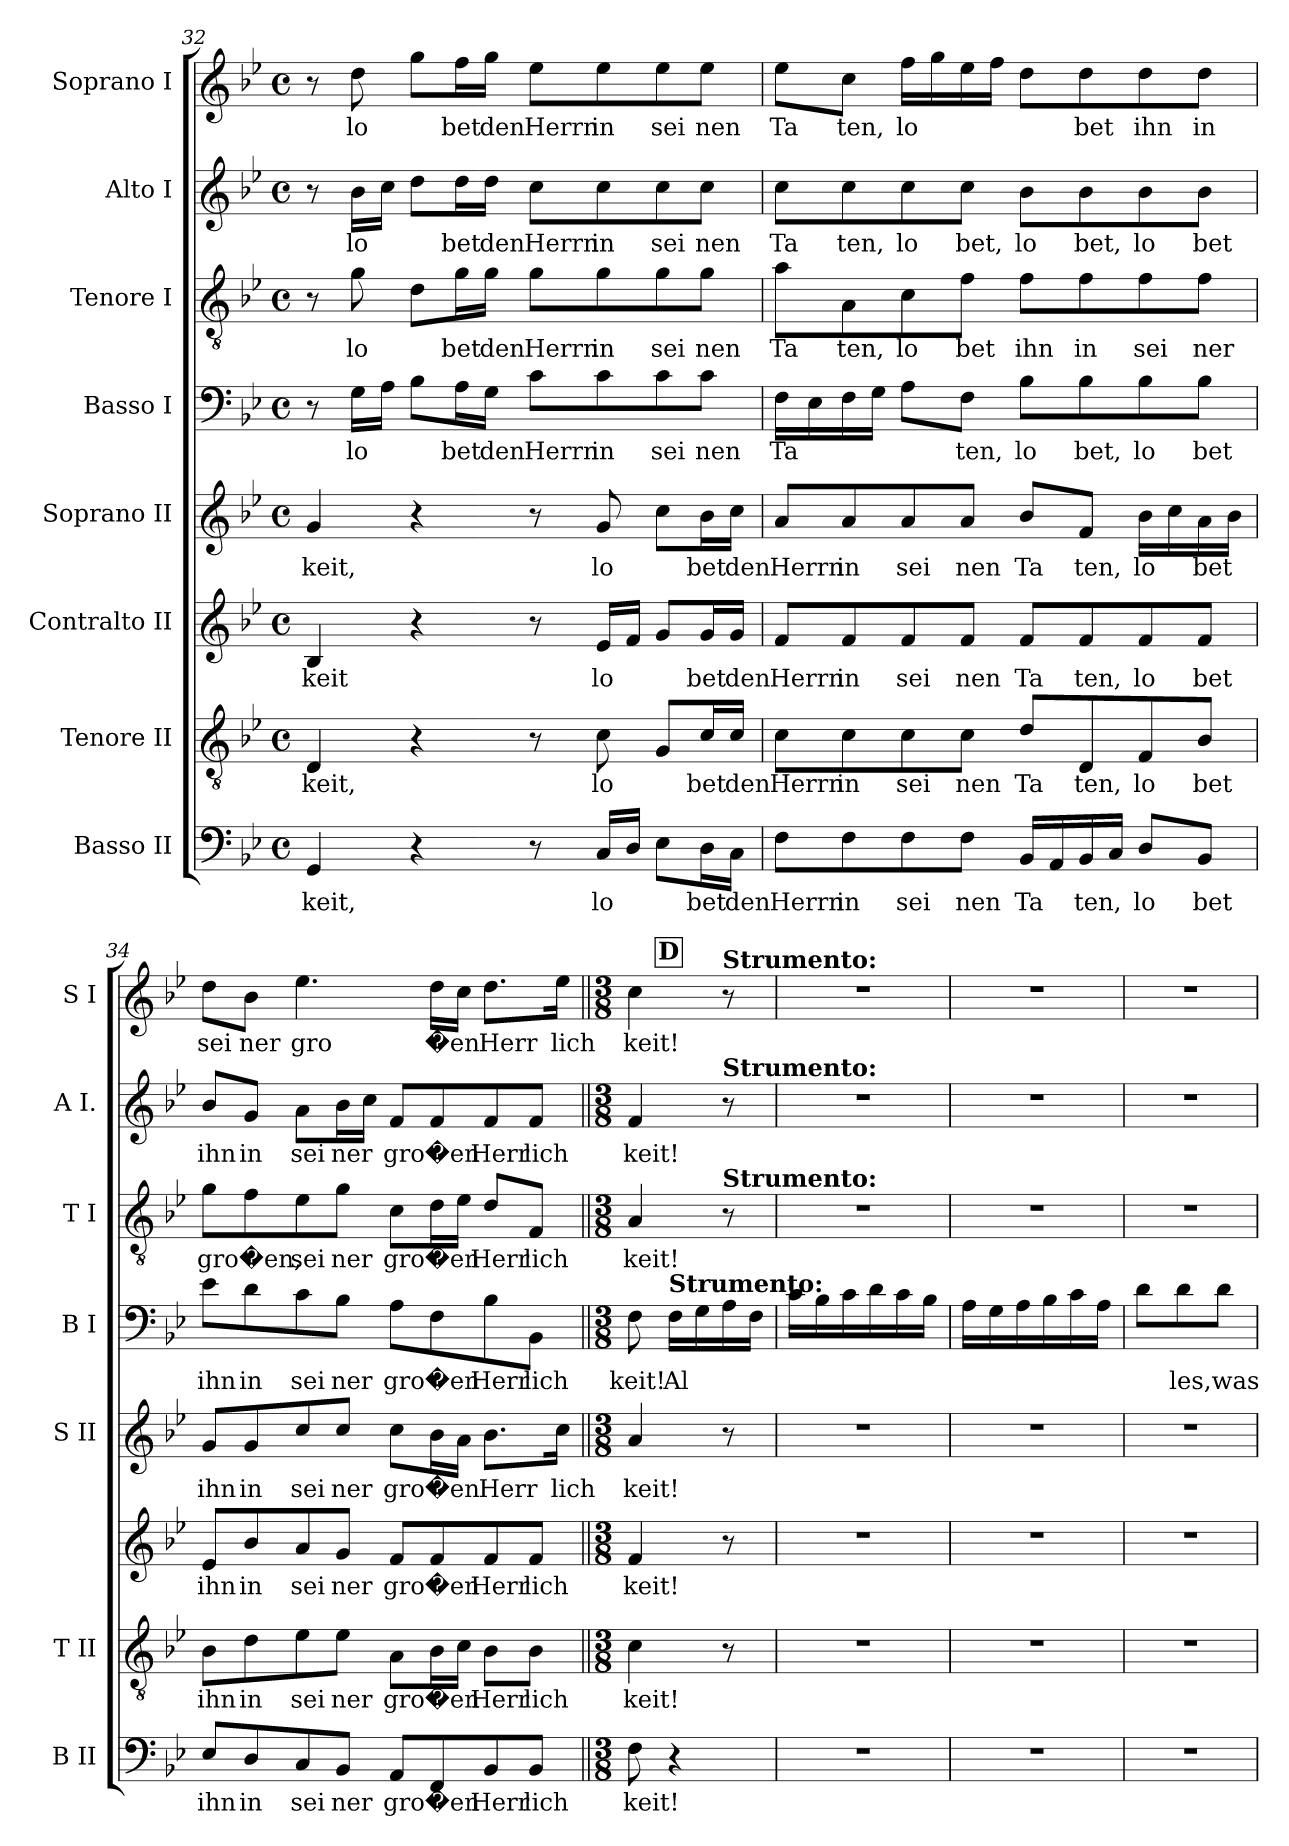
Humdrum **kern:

**kern	**text	**kern	**text	**kern	**text	**kern	**text	**kern	**text	**kern	**text	**kern	**text	**kern	**text
*part8	*part8	*part7	*part7	*part6	*part6	*part5	*part5	*part4	*part4	*part3	*part3	*part2	*part2	*part1	*part1
*staff8	*staff8	*staff7	*staff7	*staff6	*staff6	*staff5	*staff5	*staff4	*staff4	*staff3	*staff3	*staff2	*staff2	*staff1	*staff1
*I"Basso II	*	*I"Tenore II	*	*I"Contralto II	*	*I"Soprano II	*	*I"Basso I	*	*I"Tenore I	*	*I"Alto I	*	*I"Soprano I	*
*I'B II	*	*I'T II	*	*	*	*I'S II	*	*I'B I	*	*I'T I	*	*I'A I.	*	*I'S I	*
*clefF4	*	*clefGv2	*	*clefG2	*	*clefG2	*	*clefF4	*	*clefGv2	*	*clefG2	*	*clefG2	*
*k[b-e-]	*	*k[b-e-]	*	*k[b-e-]	*	*k[b-e-]	*	*k[b-e-]	*	*k[b-e-]	*	*k[b-e-]	*	*k[b-e-]	*
*M4/4	*	*M4/4	*	*M4/4	*	*M4/4	*	*M4/4	*	*M4/4	*	*M4/4	*	*M4/4	*
*met(c)	*	*met(c)	*	*met(c)	*	*met(c)	*	*met(c)	*	*met(c)	*	*met(c)	*	*met(c)	*
=32	=32	=32	=32	=32	=32	=32	=32	=32	=32	=32	=32	=32	=32	=32	=32
!	!LO:LY:b	!	!LO:LY:b	!	!LO:LY:b	!	!LO:LY:b	!	!	!	!	!	!	!	!
4GG/	keit,	4D/	keit,	4B-/	keit	4g/	keit,	8r	.	8r	.	8r	.	8r	.
!	!	!	!	!	!	!	!	!	!LO:LY:b	!	!LO:LY:b	!	!LO:LY:b	!	!LO:LY:b
.	.	.	.	.	.	.	.	16G\LL	lo	8g\	lo	16b-\LL	lo	8dd\	lo
.	.	.	.	.	.	.	.	16A\JJ	.	.	.	16cc\JJ	.	.	.
4r	.	4r	.	4r	.	4r	.	8B-\L	.	8d\L	.	8dd\L	.	8gg\L	.
!	!	!	!	!	!	!	!	!	!LO:LY:b	!	!LO:LY:b	!	!LO:LY:b	!	!LO:LY:b
.	.	.	.	.	.	.	.	16A\L	bet	16g\L	bet	16dd\L	bet	16ff\L	bet
!	!	!	!	!	!	!	!	!	!LO:LY:b	!	!LO:LY:b	!	!LO:LY:b	!	!LO:LY:b
.	.	.	.	.	.	.	.	16G\JJ	den	16g\JJ	den	16dd\JJ	den	16gg\JJ	den
!	!	!	!	!	!	!	!	!	!LO:LY:b	!	!LO:LY:b	!	!LO:LY:b	!	!LO:LY:b
8r	.	8r	.	8r	.	8r	.	8c\L	Herrn	8g\L	Herrn	8cc\L	Herrn	8ee-\L	Herrn
!	!LO:LY:b	!	!LO:LY:b	!	!LO:LY:b	!	!LO:LY:b	!	!LO:LY:b	!	!LO:LY:b	!	!LO:LY:b	!	!LO:LY:b
16C/LL	lo	8c\	lo	16e-/LL	lo	8g/	lo	8c\	in	8g\	in	8cc\	in	8ee-\	in
16D/JJ	.	.	.	16f/JJ	.	.	.	.	.	.	.	.	.	.	.
!	!	!	!	!	!	!	!	!	!LO:LY:b	!	!LO:LY:b	!	!LO:LY:b	!	!LO:LY:b
8E-\L	.	8G/L	.	8g/L	.	8cc\L	.	8c\	sei	8g\	sei	8cc\	sei	8ee-\	sei
!	!LO:LY:b	!	!LO:LY:b	!	!LO:LY:b	!	!LO:LY:b	!	!LO:LY:b	!	!LO:LY:b	!	!LO:LY:b	!	!LO:LY:b
16D\L	bet	16c/L	bet	16g/L	bet	16b-\L	bet	8c\J	nen	8g\J	nen	8cc\J	nen	8ee-\J	nen
!	!LO:LY:b	!	!LO:LY:b	!	!LO:LY:b	!	!LO:LY:b	!	!	!	!	!	!	!	!
16C\JJ	den	16c/JJ	den	16g/JJ	den	16cc\JJ	den	.	.	.	.	.	.	.	.
!!LO:PB:g=z
=33	=33	=33	=33	=33	=33	=33	=33	=33	=33	=33	=33	=33	=33	=33	=33
!	!LO:LY:b	!	!LO:LY:b	!	!LO:LY:b	!	!LO:LY:b	!	!LO:LY:b	!	!LO:LY:b	!	!LO:LY:b	!	!LO:LY:b
8F\L	Herrn	8c\L	Herrn	8f/L	Herrn	8a/L	Herrn	16F\LL	Ta	8a\L	Ta	8cc\L	Ta	8ee-\L	Ta
.	.	.	.	.	.	.	.	16E-\	.	.	.	.	.	.	.
!	!LO:LY:b	!	!LO:LY:b	!	!LO:LY:b	!	!LO:LY:b	!	!	!	!LO:LY:b	!	!LO:LY:b	!	!LO:LY:b
8F\	in	8c\	in	8f/	in	8a/	in	16F\	.	8A\	ten,	8cc\	ten,	8cc\J	ten,
.	.	.	.	.	.	.	.	16G\JJ	.	.	.	.	.	.	.
!	!LO:LY:b	!	!LO:LY:b	!	!LO:LY:b	!	!LO:LY:b	!	!	!	!LO:LY:b	!	!LO:LY:b	!	!LO:LY:b
8F\	sei	8c\	sei	8f/	sei	8a/	sei	8A\L	.	8c\	lo	8cc\	lo	16ff\LL	lo
.	.	.	.	.	.	.	.	.	.	.	.	.	.	16gg\	.
!	!LO:LY:b	!	!LO:LY:b	!	!LO:LY:b	!	!LO:LY:b	!	!LO:LY:b	!	!LO:LY:b	!	!LO:LY:b	!	!
8F\J	nen	8c\J	nen	8f/J	nen	8a/J	nen	8F\J	ten,	8f\J	bet	8cc\J	bet,	16ee-\	.
.	.	.	.	.	.	.	.	.	.	.	.	.	.	16ff\JJ	.
!	!LO:LY:b	!	!LO:LY:b	!	!LO:LY:b	!	!LO:LY:b	!	!LO:LY:b	!	!LO:LY:b	!	!LO:LY:b	!	!
16BB-/LL	Ta	8d/L	Ta	8f/L	Ta	8b-/L	Ta	8B-\L	lo	8f\L	ihn	8b-\L	lo	8dd\L	.
16AA/	.	.	.	.	.	.	.	.	.	.	.	.	.	.	.
!	!LO:LY:b	!	!LO:LY:b	!	!LO:LY:b	!	!LO:LY:b	!	!LO:LY:b	!	!LO:LY:b	!	!LO:LY:b	!	!LO:LY:b
16BB-/	ten,	8D/	ten,	8f/	ten,	8f/J	ten,	8B-\	bet,	8f\	in	8b-\	bet,	8dd\	bet
16C/JJ	.	.	.	.	.	.	.	.	.	.	.	.	.	.	.
!	!LO:LY:b	!	!LO:LY:b	!	!LO:LY:b	!	!LO:LY:b	!	!LO:LY:b	!	!LO:LY:b	!	!LO:LY:b	!	!LO:LY:b
8D/L	lo	8F/	lo	8f/	lo	16b-\LL	lo	8B-\	lo	8f\	sei	8b-\	lo	8dd\	ihn
.	.	.	.	.	.	16cc\	.	.	.	.	.	.	.	.	.
!	!LO:LY:b	!	!LO:LY:b	!	!LO:LY:b	!	!LO:LY:b	!	!LO:LY:b	!	!LO:LY:b	!	!LO:LY:b	!	!LO:LY:b
8BB-/J	bet	8B-/J	bet	8f/J	bet	16a\	bet	8B-\J	bet	8f\J	ner	8b-\J	bet	8dd\J	in
.	.	.	.	.	.	16b-\JJ	.	.	.	.	.	.	.	.	.
=34	=34	=34	=34	=34	=34	=34	=34	=34	=34	=34	=34	=34	=34	=34	=34
!	!LO:LY:b	!	!LO:LY:b	!	!LO:LY:b	!	!LO:LY:b	!	!LO:LY:b	!	!LO:LY:b	!	!LO:LY:b	!	!LO:LY:b
8E-/L	ihn	8B-\L	ihn	8e-/L	ihn	8g/L	ihn	8e-\L	ihn	8g\L	gro	8b-/L	ihn	8dd\L	sei
!	!LO:LY:b	!	!LO:LY:b	!	!LO:LY:b	!	!LO:LY:b	!	!LO:LY:b	!	!LO:LY:b	!	!LO:LY:b	!	!LO:LY:b
8D/	in	8d\	in	8b-/	in	8g/	in	8d\	in	8f\	�en,	8g/J	in	8b-\J	ner
!	!LO:LY:b	!	!LO:LY:b	!	!LO:LY:b	!	!LO:LY:b	!	!LO:LY:b	!	!LO:LY:b	!	!LO:LY:b	!	!LO:LY:b
8C/	sei	8e-\	sei	8a/	sei	8cc/	sei	8c\	sei	8e-\	sei	8a\L	sei	4.ee-\	gro
!	!LO:LY:b	!	!LO:LY:b	!	!LO:LY:b	!	!LO:LY:b	!	!LO:LY:b	!	!LO:LY:b	!	!LO:LY:b	!	!
8BB-/J	ner	8e-\J	ner	8g/J	ner	8cc/J	ner	8B-\J	ner	8g\J	ner	16b-\L	ner	.	.
.	.	.	.	.	.	.	.	.	.	.	.	16cc\JJ	.	.	.
!	!LO:LY:b	!	!LO:LY:b	!	!LO:LY:b	!	!LO:LY:b	!	!LO:LY:b	!	!LO:LY:b	!	!LO:LY:b	!	!
8AA/L	gro	8A\L	gro	8f/L	gro	8cc\L	gro	8A\L	gro	8c\L	gro	8f/L	gro	.	.
!	!LO:LY:b	!	!LO:LY:b	!	!LO:LY:b	!	!LO:LY:b	!	!LO:LY:b	!	!LO:LY:b	!	!LO:LY:b	!	!LO:LY:b
8FF/	�en	16B-\L	�en	8f/	�en	16b-\L	�en	8F\	�en	16d\L	�en	8f/	�en	16dd\LL	�en
.	.	16c\JJ	.	.	.	16a\JJ	.	.	.	16e-\JJ	.	.	.	16cc\JJ	.
!	!LO:LY:b	!	!LO:LY:b	!	!LO:LY:b	!	!LO:LY:b	!	!LO:LY:b	!	!LO:LY:b	!	!LO:LY:b	!	!LO:LY:b
8BB-/	Herr	8B-\L	Herr	8f/	Herr	8.b-\L	Herr	8B-\	Herr	8d/L	Herr	8f/	Herr	8.dd\L	Herr
!	!LO:LY:b	!	!LO:LY:b	!	!LO:LY:b	!	!	!	!LO:LY:b	!	!LO:LY:b	!	!LO:LY:b	!	!
8BB-/J	lich	8B-\J	lich	8f/J	lich	.	.	8BB-\J	lich	8F/J	lich	8f/J	lich	.	.
!	!	!	!	!	!	!	!LO:LY:b	!	!	!	!	!	!	!	!LO:LY:b
.	.	.	.	.	.	16cc\Jk	lich	.	.	.	.	.	.	16ee-\Jk	lich
!!LO:REH:place=s1:a:B:fs=14:t=D:qo=0.5
=35||	=35||	=35||	=35||	=35||	=35||	=35||	=35||	=35||	=35||	=35||	=35||	=35||	=35||	=35||	=35||
*M3/8	*	*M3/8	*	*M3/8	*	*M3/8	*	*M3/8	*	*M3/8	*	*M3/8	*	*M3/8	*
!	!LO:LY:b	!	!LO:LY:b	!	!LO:LY:b	!	!LO:LY:b	!	!LO:LY:b	!	!LO:LY:b	!	!LO:LY:b	!	!LO:LY:b
8F\	keit!	4c\	keit!	4f/	keit!	4a/	keit!	8F\	keit!	4A/	keit!	4f/	keit!	4cc\	keit!
!	!	!	!	!	!	!	!	!LO:TX:a:B:t=Strumento&colon;	!	!	!	!	!	!	!
!	!	!	!	!	!	!	!	!	!LO:LY:b	!	!	!	!	!	!
4r	.	.	.	.	.	.	.	16F\LL	Al	.	.	.	.	.	.
.	.	.	.	.	.	.	.	16G\	.	.	.	.	.	.	.
!	!	!	!	!	!	!	!	!	!	!	!	!	!	!LO:TX:a:B:t=Strumento&colon;	!
!	!	!	!	!	!	!	!	!	!	!	!	!LO:TX:a:B:t=Strumento&colon;	!	!	!
!	!	!	!	!	!	!	!	!	!	!LO:TX:a:B:t=Strumento&colon;	!	!	!	!	!
.	.	8r	.	8r	.	8r	.	16A\	.	8r	.	8r	.	8r	.
.	.	.	.	.	.	.	.	16F\JJ	.	.	.	.	.	.	.
!!LO:PB:g=z
=36	=36	=36	=36	=36	=36	=36	=36	=36	=36	=36	=36	=36	=36	=36	=36
4.r	.	4.r	.	4.r	.	4.r	.	16c\LL	.	4.r	.	4.r	.	4.r	.
.	.	.	.	.	.	.	.	16B-\	.	.	.	.	.	.	.
.	.	.	.	.	.	.	.	16c\	.	.	.	.	.	.	.
.	.	.	.	.	.	.	.	16d\	.	.	.	.	.	.	.
.	.	.	.	.	.	.	.	16c\	.	.	.	.	.	.	.
.	.	.	.	.	.	.	.	16B-\JJ	.	.	.	.	.	.	.
=37	=37	=37	=37	=37	=37	=37	=37	=37	=37	=37	=37	=37	=37	=37	=37
4.r	.	4.r	.	4.r	.	4.r	.	16A\LL	.	4.r	.	4.r	.	4.r	.
.	.	.	.	.	.	.	.	16G\	.	.	.	.	.	.	.
.	.	.	.	.	.	.	.	16A\	.	.	.	.	.	.	.
.	.	.	.	.	.	.	.	16B-\	.	.	.	.	.	.	.
.	.	.	.	.	.	.	.	16c\	.	.	.	.	.	.	.
.	.	.	.	.	.	.	.	16A\JJ	.	.	.	.	.	.	.
=38	=38	=38	=38	=38	=38	=38	=38	=38	=38	=38	=38	=38	=38	=38	=38
4.r	.	4.r	.	4.r	.	4.r	.	8d\L	.	4.r	.	4.r	.	4.r	.
!	!	!	!	!	!	!	!	!	!LO:LY:b	!	!	!	!	!	!
.	.	.	.	.	.	.	.	8d\	les,	.	.	.	.	.	.
!	!	!	!	!	!	!	!	!	!LO:LY:b	!	!	!	!	!	!
.	.	.	.	.	.	.	.	8d\J	was	.	.	.	.	.	.
=	=	=	=	=	=	=	=	=	=	=	=	=	=	=	=
*-	*-	*-	*-	*-	*-	*-	*-	*-	*-	*-	*-	*-	*-	*-	*-
